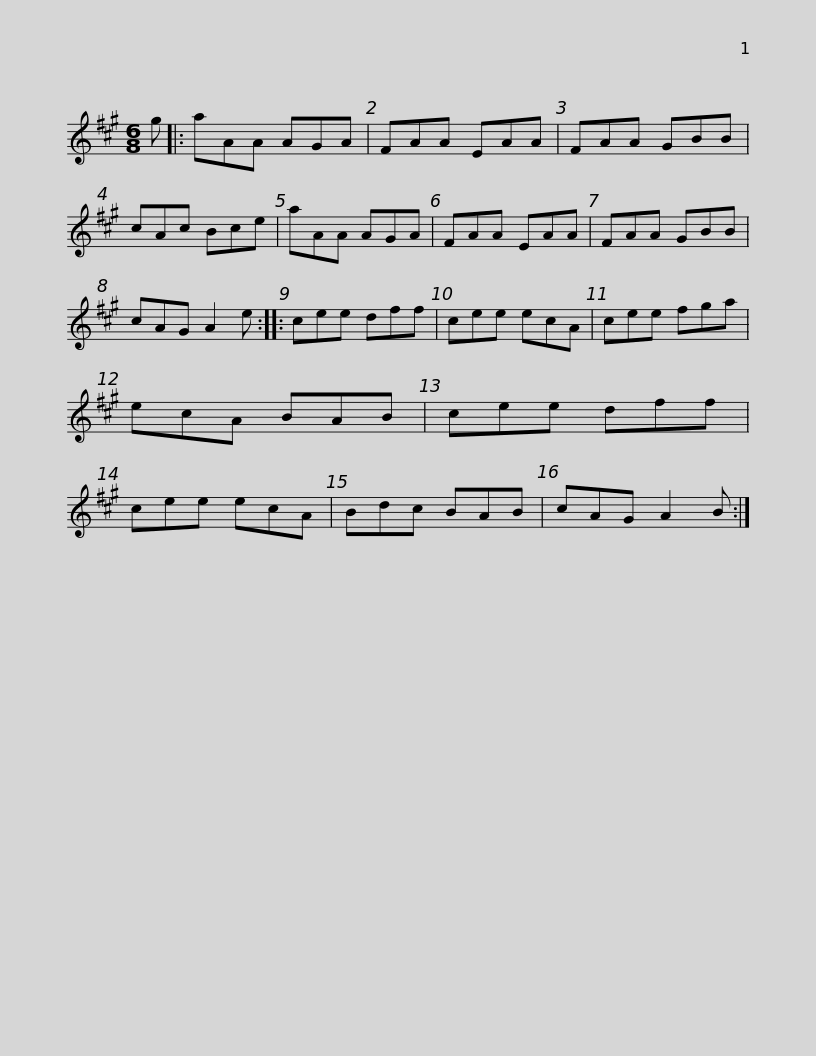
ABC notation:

X:1
L:1/8
M:6/8
I:linebreak $
K:A
V:1 treble
V:1
 g |: aAA AGA | FAA EAA | FAA GBB | cAc Bce | %5
 aAA AGA | FAA EAA | FAA GBB |$ cAG A2 e :: cee dff | %10
 cee ecA | cee fga | ecA BAB | cee dff | cee ecA |$ %15
 Bdc BAB | cAG A2 B :| %17
